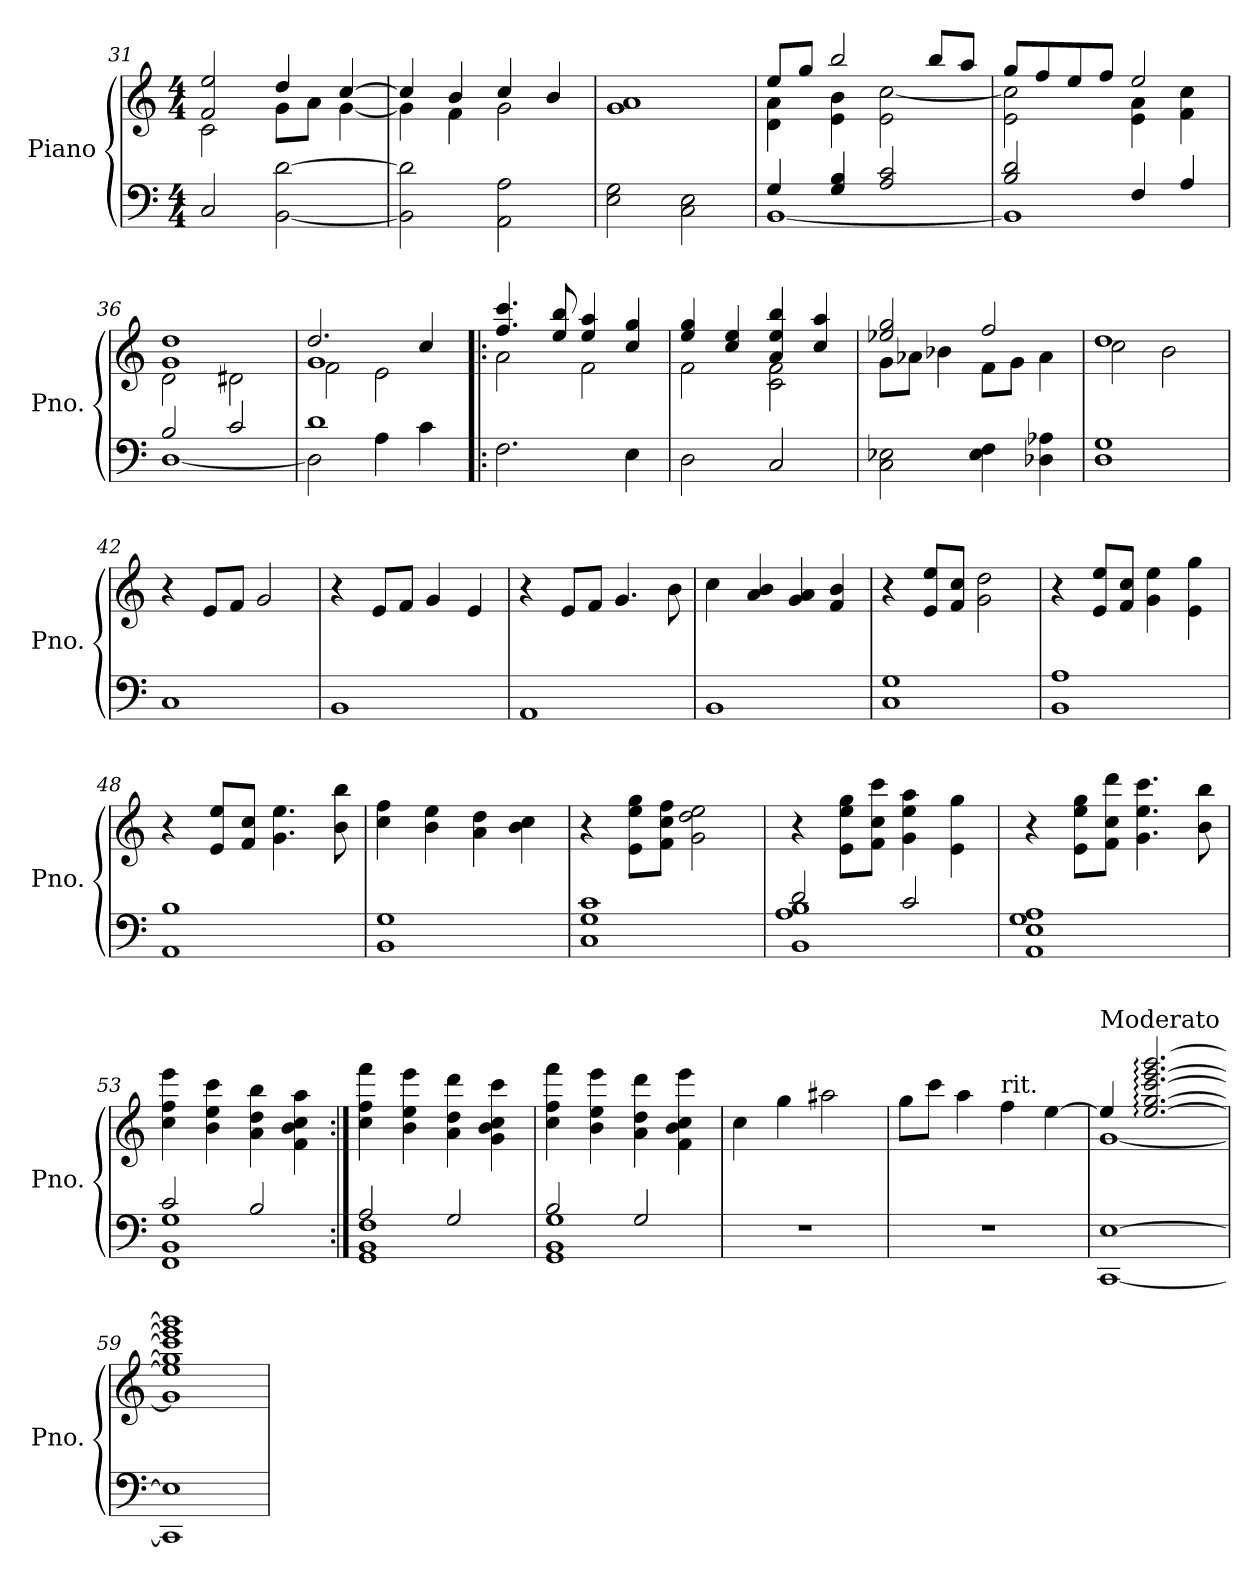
**kern	**kern
*part1	*part1
*staff2	*staff1
*I"Piano	*
*I'Pno.	*
*clefF4	*clefG2
*k[]	*k[]
*C:	*C:
*M4/4	*M4/4
=31	=31
*	*^
2C/	2f/ 2ee/	2c\
[2BB\ [2d\	4dd/	8g\L
.	.	8a\J
.	[4cc/	[4g\
=32	=32	=32
2BB\] 2d\]	4cc/]	4g\]
.	4b/	4f\
2AA\ 2A\	4cc/	2g\
.	4b/	.
*	*v	*v
=33	=33
2E\ 2G\	1g 1a
2C\ 2E\	.
=34	=34
*^	*^
4G/	[1BB	8ee/L	4d\ 4a\
.	.	8gg/J	.
4G/ 4B/	.	2bb/	4e\ 4b\
2A/ 2c/	.	.	2e\ [2cc\
.	.	8bb/L	.
.	.	8aa/J	.
=35	=35	=35	=35
2B/ 2d/	1BB]	8gg/L	2e\ 2cc\]
.	.	8ff/	.
.	.	8ee/	.
.	.	8ff/J	.
4F/	.	2ee/	4e\ 4a\
4A/	.	.	4f\ 4cc\
=36	=36	=36	=36
2B/	[1D	1g 1dd	2d\
2c/	.	.	2d#X\
!!LO:PB:g=z
=37	=37	=37	=37
*	*	*	*^
1d	2D\]	2.dd/	1g	2f\
.	4A\	.	.	2e\
.	4c\	4cc/	.	.
*v	*v	*	*	*
*	*	*v	*v
=38!|:	=38!|:	=38!|:
2.F\	4.ff/ 4.ccc/	2a\
.	8ee/ 8bb/	.
.	4ee/ 4aa/	2f\
4E\	4cc/ 4gg/	.
=39	=39	=39
2D\	4ee/ 4gg/	2f\
.	4cc/ 4ee/	.
2C/	4a/ 4ee/ 4bb/	2c\ 2f\
.	4cc/ 4aa/	.
=40	=40	=40
2C\ 2E-X\	2ee-X/ 2gg/	8g\L
.	.	8a-X\J
.	.	4b-X\
4E-\ 4F\	2ff/	8f\L
.	.	8g\J
4D-X\ 4A-X\	.	4a-\
=41	=41	=41
1D 1G	1dd	2cc\
.	.	2b\
*	*v	*v
=42	=42
1C	4r
.	8e/L
.	8f/J
.	2g/
=43	=43
1BB	4r
.	8e/L
.	8f/J
.	4g/
.	4e/
=44	=44
1AA	4r
.	8e/L
.	8f/J
.	4.g/
.	8b\
!!LO:LB:g=z
=45	=45
1BB	4cc\
.	4a/ 4b/
.	4g/ 4a/
.	4f/ 4b/
=46	=46
1C 1G	4r
.	8e/ 8ee/L
.	8f/ 8cc/J
.	2g\ 2dd\
=47	=47
1BB 1A	4r
.	8e/ 8ee/L
.	8f/ 8cc/J
.	4g\ 4ee\
.	4e\ 4gg\
=48	=48
1AA 1B	4r
.	8e/ 8ee/L
.	8f/ 8cc/J
.	4.g\ 4.ee\
.	8b\ 8bb\
=49	=49
1BB 1G	4cc\ 4ff\
.	4b\ 4ee\
.	4a\ 4dd\
.	4b\ 4cc\
=50	=50
1C 1G 1c	4r
.	8e\ 8ee\ 8gg\L
.	8f\ 8cc\ 8ff\J
.	2g\ 2dd\ 2ee\
=51	=51
*^	*
2d/	1BB 1A 1B	4r
.	.	8e\ 8ee\ 8gg\L
.	.	8f\ 8cc\ 8ccc\J
2c/	.	4g\ 4ee\ 4aa\
.	.	4e\ 4gg\
*v	*v	*
!!LO:LB:g=z
=52	=52
1AA 1E 1G 1A	4r
.	8e\ 8ee\ 8gg\L
.	8f\ 8cc\ 8ddd\J
.	4.g\ 4.ee\ 4.ccc\
.	8b\ 8bb\
=53	=53
*^	*
2c/	1FF 1BB 1G	4cc\ 4ff\ 4eee\
.	.	4b\ 4ee\ 4ccc\
2B/	.	4a\ 4dd\ 4bb\
.	.	4f\ 4b\ 4cc\ 4aa\
=54:|!	=54:|!	=54:|!
2A/	1GG 1BB 1F	4cc\ 4ff\ 4fff\
.	.	4b\ 4ee\ 4eee\
2G/	.	4a\ 4dd\ 4ddd\
.	.	4g\ 4b\ 4cc\ 4ccc\
=55	=55	=55
2B/	1GG 1BB 1G	4cc\ 4ff\ 4fff\
.	.	4b\ 4ee\ 4eee\
2G/	.	4a\ 4dd\ 4ddd\
.	.	4f\ 4b\ 4cc\ 4eee\
*v	*v	*
=56	=56
1r	4cc\
.	4gg\
.	2aa#X\
=57	=57
1r	8gg\L
.	8ccc\J
.	4aa\
!	!LO:TX:a:t=rit.
.	4ff\
.	[4ee\
=58	=58
*	*^
!	!LO:TX:a:t=Moderato	!
[1CC [1E	4ee/]	[1g
.	[2.ee/: [2.gg/: [2.ccc/: [2.eee/: [2.ggg/:	.
=59	=59	=59
1CC] 1E]	1ee] 1gg] 1ccc] 1eee] 1ggg]	1g]
*	*v	*v
=	=
*-	*-
